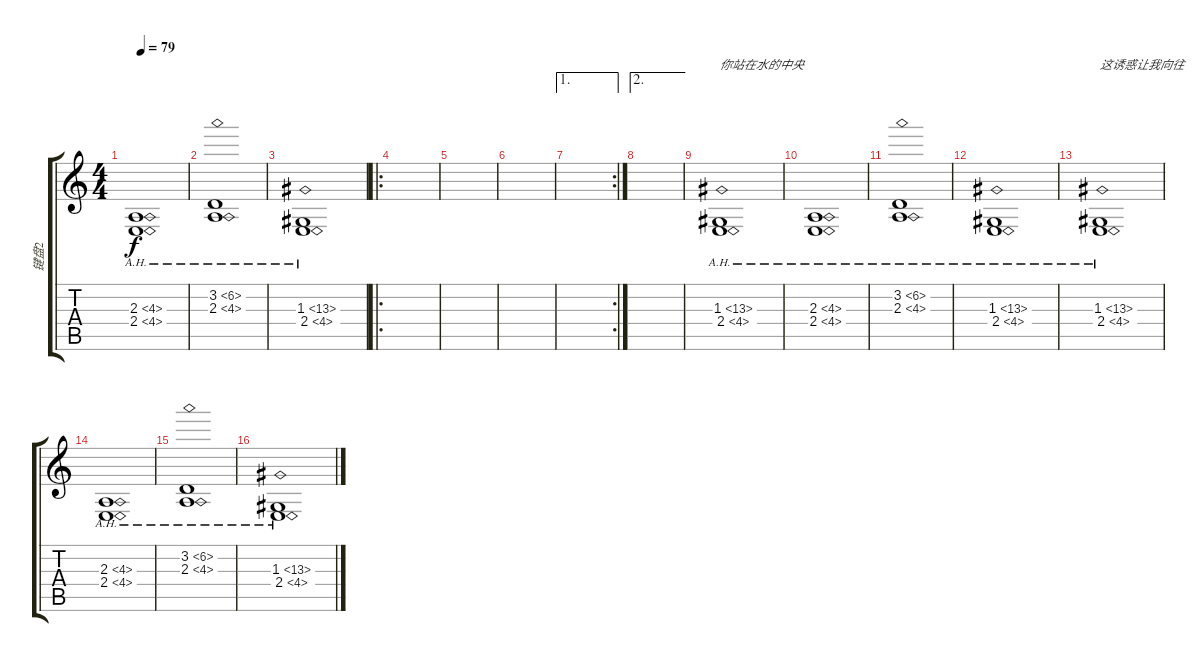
\track ("键盘2" "键盘2") {instrument synthvoice}
\staff {score tabs}
\tuning (E4 B3 G3 D3 A2 E2) {hide}
\ts (4 4)
\tempo 79
\clef g2
\ks c
(2.3{ah 2} 2.4{ah 2}).1{dy f} |
(3.2{ah 3} 2.3{ah 2}).1 |
(1.3{ah 12} 2.4{ah 2}).1 |
\ro
|
|
|
\ae 1
\rc 2
|
\ae 2
|
(1.3{ah 12} 2.4{ah 2}).1{txt "你站在水的中央"} |
(2.3{ah 2} 2.4{ah 2}).1 |
(3.2{ah 3} 2.3{ah 2}).1 |
(1.3{ah 12} 2.4{ah 2}).1 |
(1.3{ah 12} 2.4{ah 2}).1{txt "这诱惑让我向往"} |
(2.3{ah 2} 2.4{ah 2}).1 |
(3.2{ah 3} 2.3{ah 2}).1 |
(1.3{ah 12} 2.4{ah 2}).1
